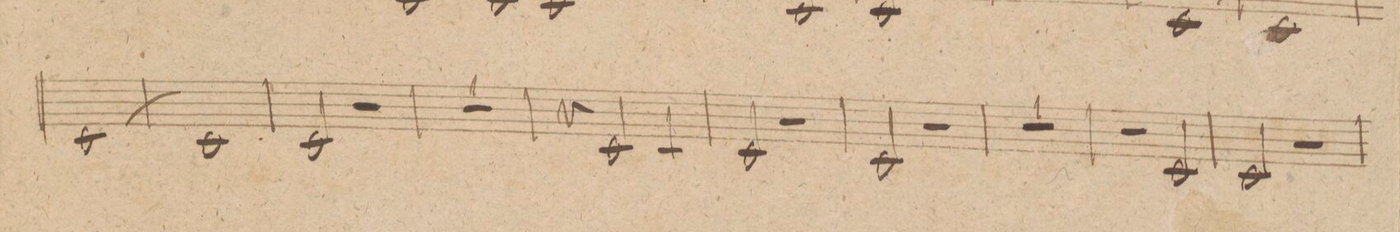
**kern	**dynam
*I"Trompetto. 2do in A.	*
*clefG2	*
*k[f#c#g#]	*
*met(c|)	*
*M2/2	*
[>1A	.
=38	=38
1A]	.
=39	=39
2A/	.
2r	.
=40	=40
1r	.
=41	=41
4r	.
2A/	.
4A/	.
=42	=42
2A/	.
2r	.
=43	=43
2A/	.
2r	.
=44	=44
1r	.
=45	=45
2r	.
2A/	.
=46	=46
2A/	.
2r	.
=47	=47
*-	*-
